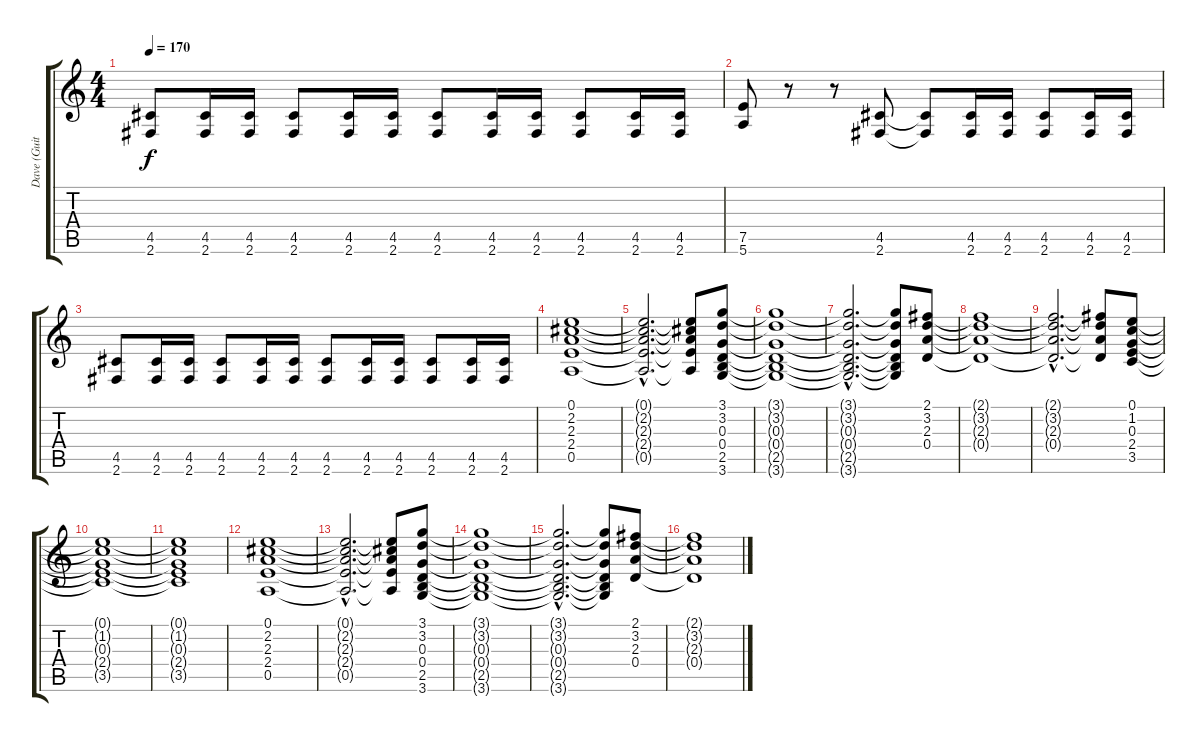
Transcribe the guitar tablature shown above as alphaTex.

\track ("Dave (Guitar 1)" "Dave (Guit") {instrument distortionguitar}
\staff {score tabs}
\tuning (E4 B3 G3 D3 A2 E2) {hide}
\ts (4 4)
\tempo 170
\clef g2
\ks c
(4.5 2.6).8{dy f} (4.5 2.6).16 (4.5 2.6).16 (4.5 2.6).8 (4.5 2.6).16 (4.5 2.6).16 (4.5 2.6).8 (4.5 2.6).16 (4.5 2.6).16 (4.5 2.6).8 (4.5 2.6).16 (4.5 2.6).16 |
(7.5 5.6).8 r.8 r.8 (4.5 2.6).8 (4.5{t} 2.6{t}).8 (4.5 2.6).16 (4.5 2.6).16 (4.5 2.6).8 (4.5 2.6).16 (4.5 2.6).16 |
(4.5 2.6).8 (4.5 2.6).16 (4.5 2.6).16 (4.5 2.6).8 (4.5 2.6).16 (4.5 2.6).16 (4.5 2.6).8 (4.5 2.6).16 (4.5 2.6).16 (4.5 2.6).8 (4.5 2.6).16 (4.5 2.6).16 |
(0.1 2.2 2.3 2.4 0.5).1 |
(0.1{hac t} 2.2{hac t} 2.3{hac t} 2.4{hac t} 0.5{hac t}).2{d} (0.1{t} 2.2{t} 2.3{t} 2.4{t} 0.5{t}).8 (3.1 3.2 0.3 0.4 2.5 3.6).8 |
(3.1{t} 3.2{t} 0.3{t} 0.4{t} 2.5{t} 3.6{t}).1 |
(3.1{hac t} 3.2{hac t} 0.3{hac t} 0.4{hac t} 2.5{hac t} 3.6{hac t}).2{d} (3.1{t} 3.2{t} 0.3{t} 0.4{t} 2.5{t} 3.6{t}).8 (2.1 3.2 2.3 0.4).8 |
(2.1{t} 3.2{t} 2.3{t} 0.4{t}).1 |
(2.1{hac t} 3.2{hac t} 2.3{hac t} 0.4{hac t}).2{d} (2.1{t} 3.2{t} 2.3{t} 0.4{t}).8 (0.1 1.2 0.3 2.4 3.5).8 |
(0.1{t} 1.2{t} 0.3{t} 2.4{t} 3.5{t}).1 |
(0.1{t} 1.2{t} 0.3{t} 2.4{t} 3.5{t}).1 |
(0.1 2.2 2.3 2.4 0.5).1 |
(0.1{hac t} 2.2{hac t} 2.3{hac t} 2.4{hac t} 0.5{hac t}).2{d} (0.1{t} 2.2{t} 2.3{t} 2.4{t} 0.5{t}).8 (3.1 3.2 0.3 0.4 2.5 3.6).8 |
(3.1{t} 3.2{t} 0.3{t} 0.4{t} 2.5{t} 3.6{t}).1 |
(3.1{hac t} 3.2{hac t} 0.3{hac t} 0.4{hac t} 2.5{hac t} 3.6{hac t}).2{d} (3.1{t} 3.2{t} 0.3{t} 0.4{t} 2.5{t} 3.6{t}).8 (2.1 3.2 2.3 0.4).8 |
(2.1{t} 3.2{t} 2.3{t} 0.4{t}).1
